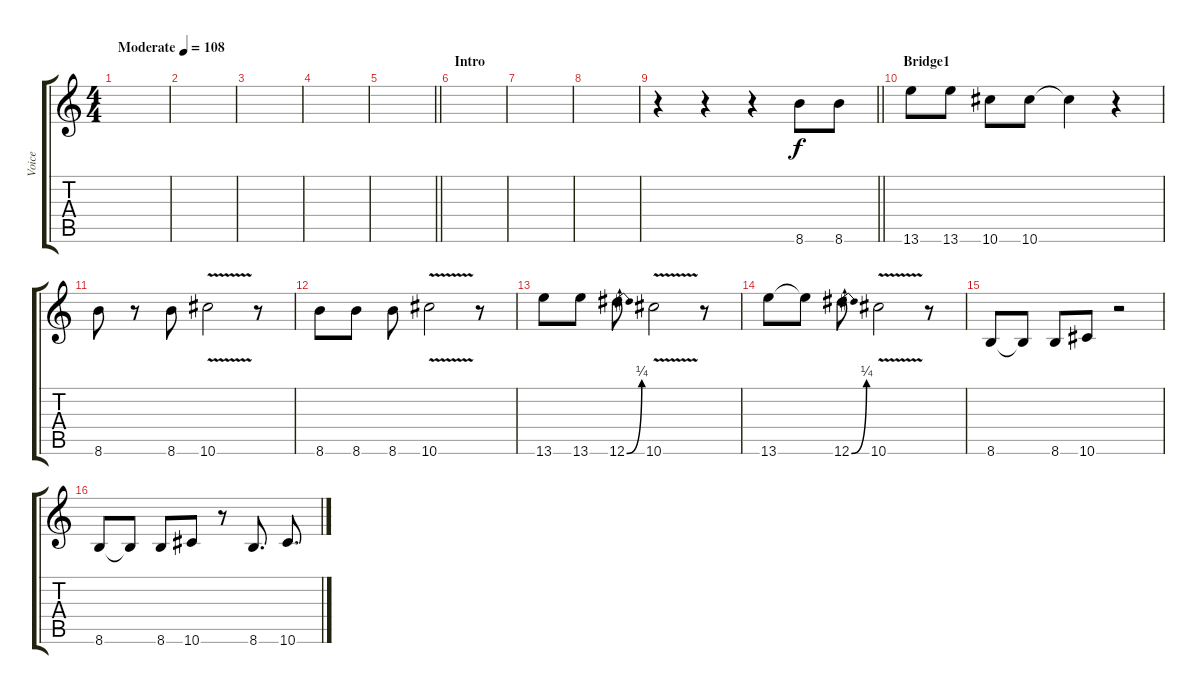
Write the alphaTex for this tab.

\track ("Voice" "Voice") {instrument distortionguitar}
\staff {score tabs}
\tuning (Eb4 Bb3 Gb3 Db3 Ab2 Eb2) {hide}
\ts (4 4)
\tempo (108 "Moderate")
\clef g2
\ks c
|
|
|
|
\barLineRight lightlight
|
\section ("" "Intro")
|
|
|
\barLineRight lightlight
r.4 r.4 r.4 8.6.8{ot 8vb} 8.6.8{ot 8vb} |
\section ("" "Bridge1")
13.6.8{ot 8vb} 13.6.8{ot 8vb} 10.6.8{ot 8vb} 10.6.8{ot 8vb} 10.6{t}.4{ot 8vb} r.4 |
8.6.8{ot 8vb} r.8{ot 8vb} 8.6.8{ot 8vb} 10.6{v}.2{ot 8vb} r.8{ot 8vb} |
8.6.8{ot 8vb} 8.6.8{ot 8vb} 8.6.8{ot 8vb} 10.6{v}.2{ot 8vb} r.8{ot 8vb} |
13.6.8{ot 8vb} 13.6.8{ot 8vb} 12.6{be (bend 0 0 60 1)}.8{ot 8vb} 10.6{v}.2{ot 8vb} r.8 |
13.6.8{ot 8vb} 13.6{t}.8{ot 8vb} 12.6{be (bend 0 0 60 1)}.8{ot 8vb} 10.6{v}.2{ot 8vb} r.8 |
8.6.8 8.6{t}.8 8.6.8 10.6.8 r.2 |
8.6.8 8.6{t}.8 8.6.8 10.6.8 r.8 8.6.8{d} 10.6.8{d}
